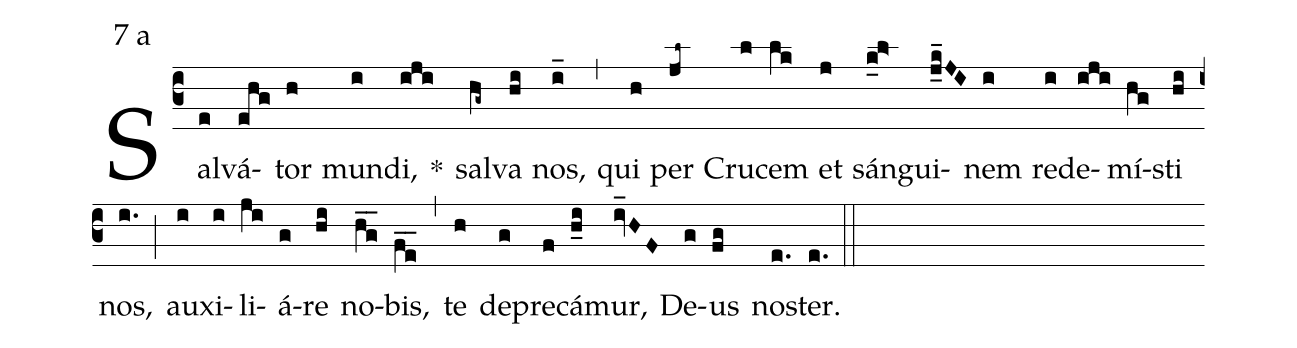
mode:7 a;
%%
(c3) Sal(e)vá(ehg)tor(h) mun(i)di,(iji) *() sal(hg~)va(hi) nos,(i_) (,) qui(h) per(jl~) Cru(l)cem(lk) et(j) sán(k_l>)gui(j_k_JI)nem(i)  re(i)de(iji)mí(hg)sti(hi) nos,(i.) (;) au(i)xi(i)li(ji)á(g)re(hi) no(hg__)bis,(fe__) (,) te(h) de(g)pre(f)cá(h_i)mur,(iv_HF) De(g)us(fg) no(e.)ster.(e.)  (::)
